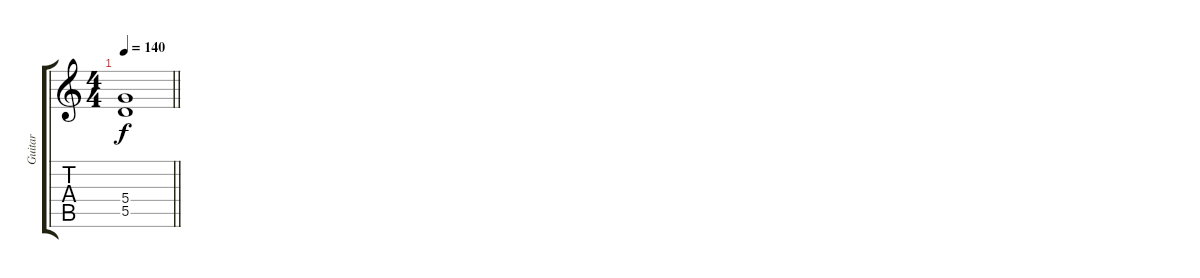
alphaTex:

\track ("Guitar" "Guitar") {instrument acousticguitarsteel}
\staff {score tabs}
\tuning (E4 B3 G3 D3 A2 E2) {hide}
\ts (4 4)
\tempo 140
\clef g2
\barLineRight lightlight
\ks c
(5.4{t} 5.5{t}).1{dy f}
